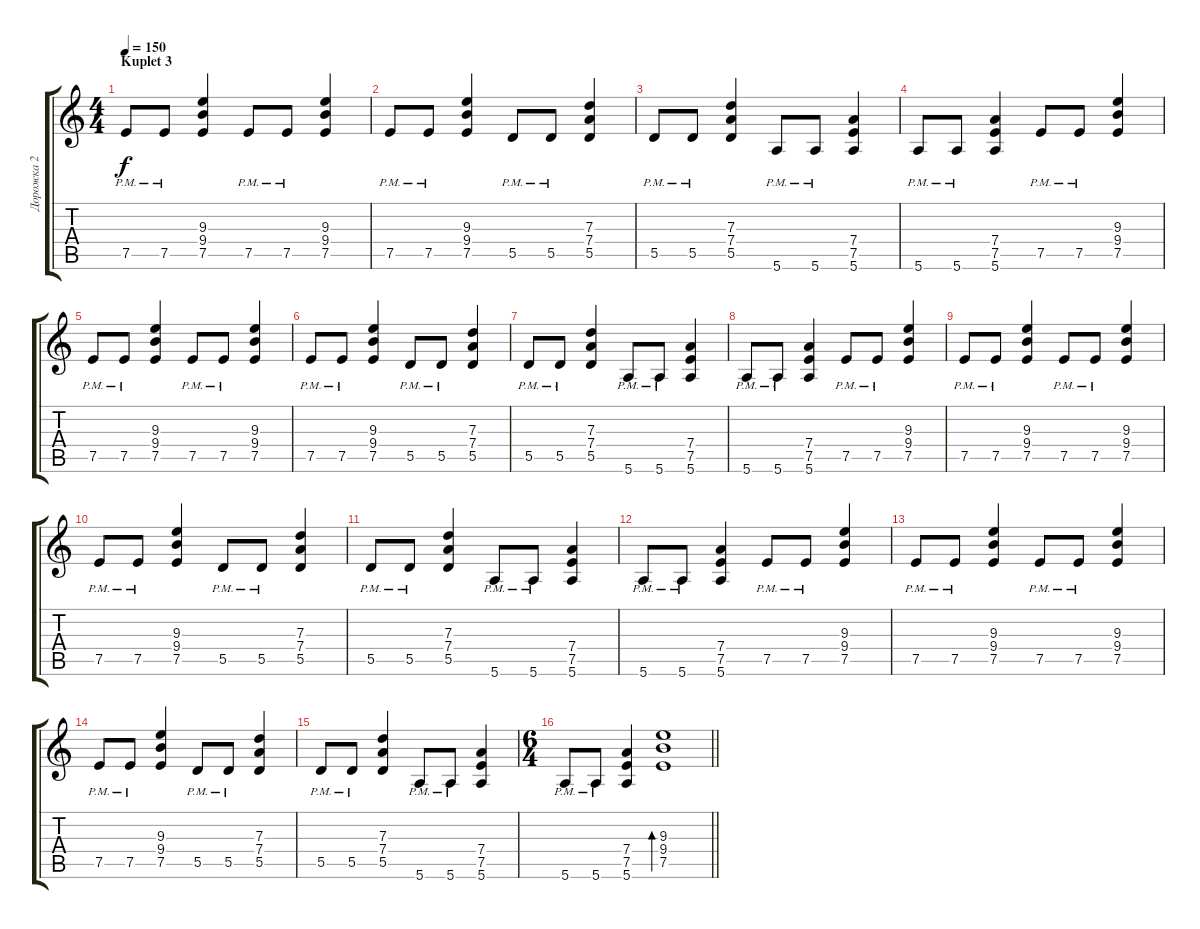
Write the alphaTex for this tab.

\track ("Дорожка 2" "Дорожка 2") {instrument acousticguitarsteel}
\staff {score tabs}
\tuning (E4 B3 G3 D3 A2 E2) {hide}
\ts (4 4)
\section ("" "Kuplet 3")
\tempo 150
\clef g2
\ks c
7.5{pm}.8{dy f} 7.5{pm}.8 (9.3 9.4 7.5).4 7.5{pm}.8 7.5{pm}.8 (9.3 9.4 7.5).4 |
7.5{pm}.8 7.5{pm}.8 (9.3 9.4 7.5).4 5.5{pm}.8 5.5{pm}.8 (7.3 7.4 5.5).4 |
5.5{pm}.8 5.5{pm}.8 (7.3 7.4 5.5).4 5.6{pm}.8 5.6{pm}.8 (7.4 7.5 5.6).4 |
5.6{pm}.8 5.6{pm}.8 (7.4 7.5 5.6).4 7.5{pm}.8 7.5{pm}.8 (9.3 9.4 7.5).4 |
7.5{pm}.8 7.5{pm}.8 (9.3 9.4 7.5).4 7.5{pm}.8 7.5{pm}.8 (9.3 9.4 7.5).4 |
7.5{pm}.8 7.5{pm}.8 (9.3 9.4 7.5).4 5.5{pm}.8 5.5{pm}.8 (7.3 7.4 5.5).4 |
5.5{pm}.8 5.5{pm}.8 (7.3 7.4 5.5).4 5.6{pm}.8 5.6{pm}.8 (7.4 7.5 5.6).4 |
5.6{pm}.8 5.6{pm}.8 (7.4 7.5 5.6).4 7.5{pm}.8 7.5{pm}.8 (9.3 9.4 7.5).4 |
7.5{pm}.8 7.5{pm}.8 (9.3 9.4 7.5).4 7.5{pm}.8 7.5{pm}.8 (9.3 9.4 7.5).4 |
7.5{pm}.8 7.5{pm}.8 (9.3 9.4 7.5).4 5.5{pm}.8 5.5{pm}.8 (7.3 7.4 5.5).4 |
5.5{pm}.8 5.5{pm}.8 (7.3 7.4 5.5).4 5.6{pm}.8 5.6{pm}.8 (7.4 7.5 5.6).4 |
5.6{pm}.8 5.6{pm}.8 (7.4 7.5 5.6).4 7.5{pm}.8 7.5{pm}.8 (9.3 9.4 7.5).4 |
7.5{pm}.8 7.5{pm}.8 (9.3 9.4 7.5).4 7.5{pm}.8 7.5{pm}.8 (9.3 9.4 7.5).4 |
7.5{pm}.8 7.5{pm}.8 (9.3 9.4 7.5).4 5.5{pm}.8 5.5{pm}.8 (7.3 7.4 5.5).4 |
5.5{pm}.8 5.5{pm}.8 (7.3 7.4 5.5).4 5.6{pm}.8 5.6{pm}.8 (7.4 7.5 5.6).4 |
\ts (6 4)
\barLineRight lightlight
5.6{pm}.8 5.6{pm}.8 (7.4 7.5 5.6).4 (9.3 9.4 7.5).1{bd 60}
